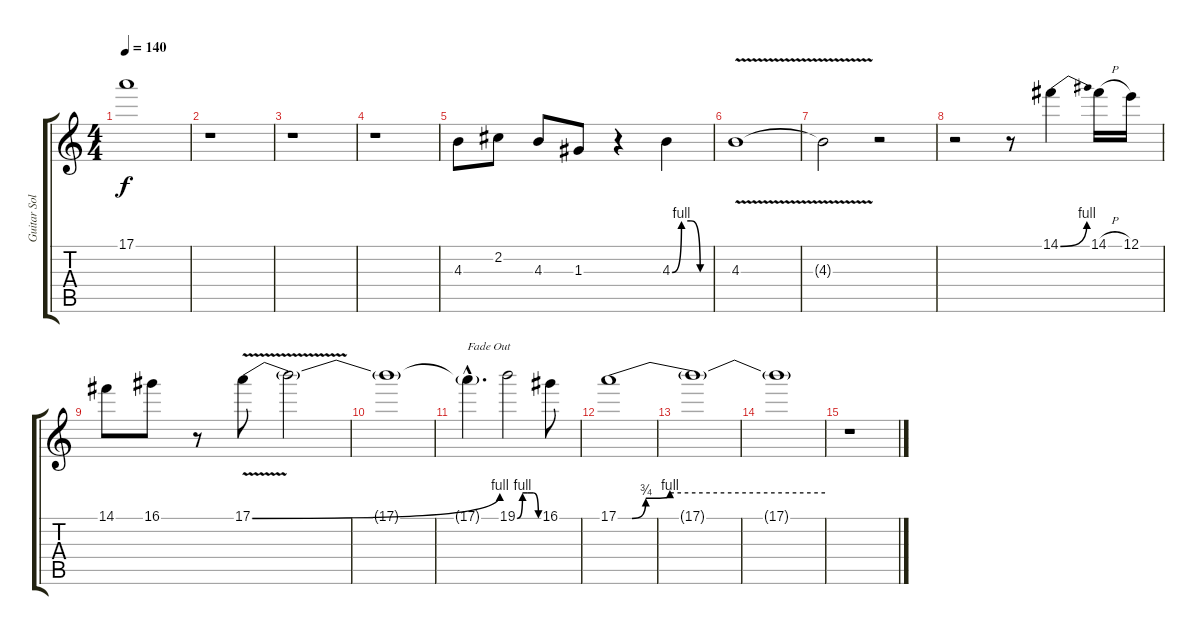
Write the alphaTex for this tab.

\track ("Guitar Solo" "Guitar Sol") {instrument overdrivenguitar}
\staff {score tabs}
\tuning (E4 B3 G3 D3 A2 E2) {hide}
\ts (4 4)
\tempo 140
\clef g2
\ks c
17.1{t}.1{dy f} |
r.1 |
r.1 |
r.1 |
4.3.8 2.2.8 4.3.8 1.3.8 r.4 4.3{be (custom 0 0 15 4 30 4 45 0 60 0)}.4 |
4.3{v}.1 |
4.3{t}.2{volume 8} r.2 |
r.2 r.8 14.1{be (bend 0 0 60 4)}.4 14.1{h}.16 12.1.16 |
14.1.8 16.1.8 r.8 17.1{be (bend 0 0 60 4) v}.8 17.1{t}.2 |
17.1{t}.1 |
17.1{hac t}.4{d txt "Fade Out" volume 0} 19.1{be (custom 0 0 15 4 30 4 45 4 60 0)}.2 16.1.8 |
17.1{be (custom 0 0 4 0 8 3 15 4 60 4)}.1 |
17.1{t}.1 |
17.1{t}.1 |
r.1
